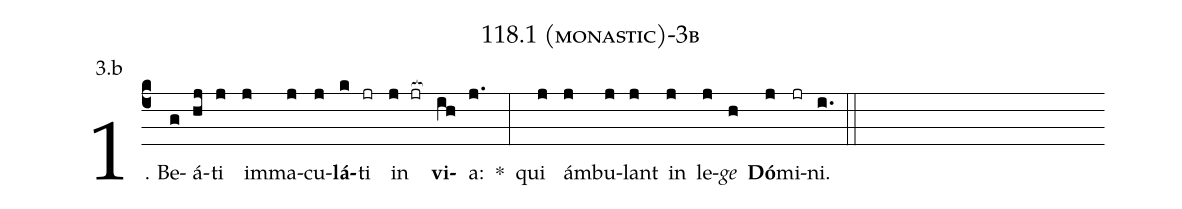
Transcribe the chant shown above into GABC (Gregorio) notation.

name: 118.1 (monastic)-3b;
annotation: 3.b;
%%
(c4)1. Be(g)á(hj)ti(j) im(j)ma(j)cu(j)<b>lá</b>(k)ti(jr) in(j jr[ocb:1{]) <b>vi</b>(ih[ocb:0}])a:(j.) *(:) qui(j) ám(j)bu(j)lant(j) in(j) le(j)<i>ge</i>(h) <b>Dó</b>(j)mi(jr)ni.(i.) (::)
